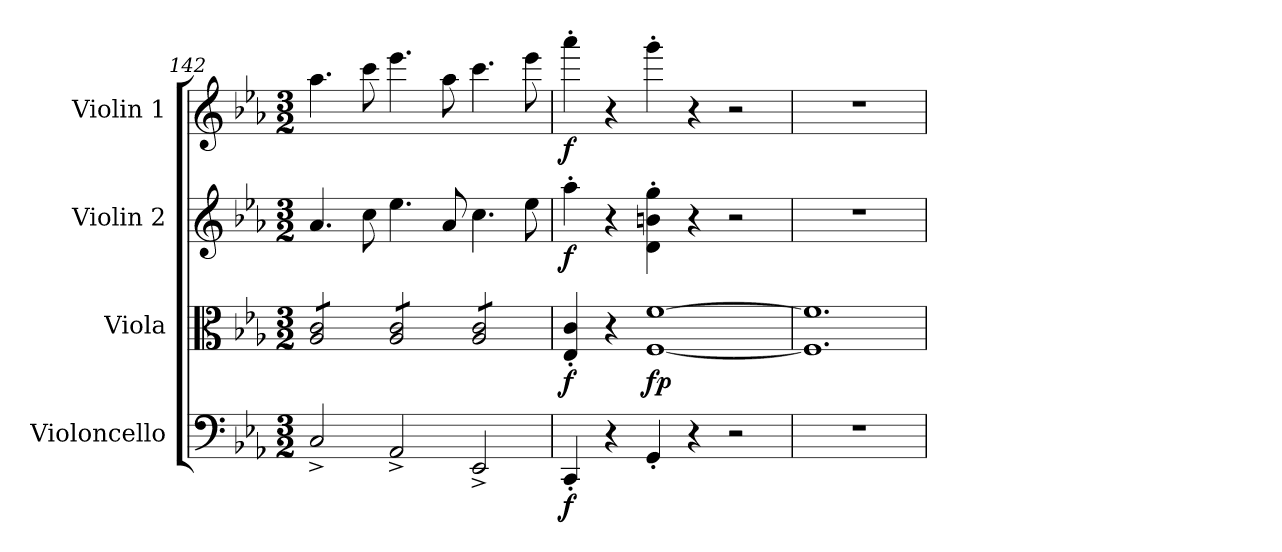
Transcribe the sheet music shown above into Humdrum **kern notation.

**kern	**dynam	**kern	**dynam	**kern	**dynam	**kern	**dynam
*part4	*part4	*part3	*part3	*part2	*part2	*part1	*part1
*staff4	*staff4	*staff3	*staff3	*staff2	*staff2	*staff1	*staff1
*I"Violoncello	*	*I"Viola	*	*I"Violin 2	*	*I"Violin 1	*
*I'Vc	*	*I'Vla	*	*I'Vln	*	*I'Vln	*
*clefF4	*	*clefC3	*	*clefG2	*	*clefG2	*
*k[b-e-a-]	*	*k[b-e-a-]	*	*k[b-e-a-]	*	*k[b-e-a-]	*
*M3/2	*	*M3/2	*	*M3/2	*	*M3/2	*
=142	=142	=142	=142	=142	=142	=142	=142
*	*	*tremolo	*	*	*	*	*
2C^/	.	8A-/ 8c/L	.	4.a-/	.	4.aa-\	.
.	.	8A-/ 8c/	.	.	.	.	.
.	.	8A-/ 8c/	.	.	.	.	.
.	.	8A-/ 8c/J	.	8cc\	.	8ccc\	.
2AA-^/	.	8A-/ 8c/L	.	4.ee-\	.	4.eee-\	.
.	.	8A-/ 8c/	.	.	.	.	.
.	.	8A-/ 8c/	.	.	.	.	.
.	.	8A-/ 8c/J	.	8a-/	.	8aa-\	.
2EE-^/	.	8A-/ 8c/L	.	4.cc\	.	4.ccc\	.
.	.	8A-/ 8c/	.	.	.	.	.
.	.	8A-/ 8c/	.	.	.	.	.
.	.	8A-/ 8c/J	.	8ee-\	.	8eee-\	.
*	*	*Xtremolo	*	*	*	*	*
=143	=143	=143	=143	=143	=143	=143	=143
!	!LO:DY:b	!	!LO:DY:b	!	!LO:DY:b	!	!LO:DY:b
4CC'/	f	4E-/' 4c/'	f	4aa-'\	f	4aaa-'\	f
4r	.	4r	.	4r	.	4r	.
!	!	!	!LO:DY:b	!	!	!	!
4GG'/	.	[1F [1f	fp	4d\' 4bn\' 4gg\'	.	4ggg'\	.
4r	.	.	.	4r	.	4r	.
2r	.	.	.	2r	.	2r	.
=144	=144	=144	=144	=144	=144	=144	=144
1.r	.	1.F] 1.f]	.	1.r	.	1.r	.
=	=	=	=	=	=	=	=
*-	*-	*-	*-	*-	*-	*-	*-
